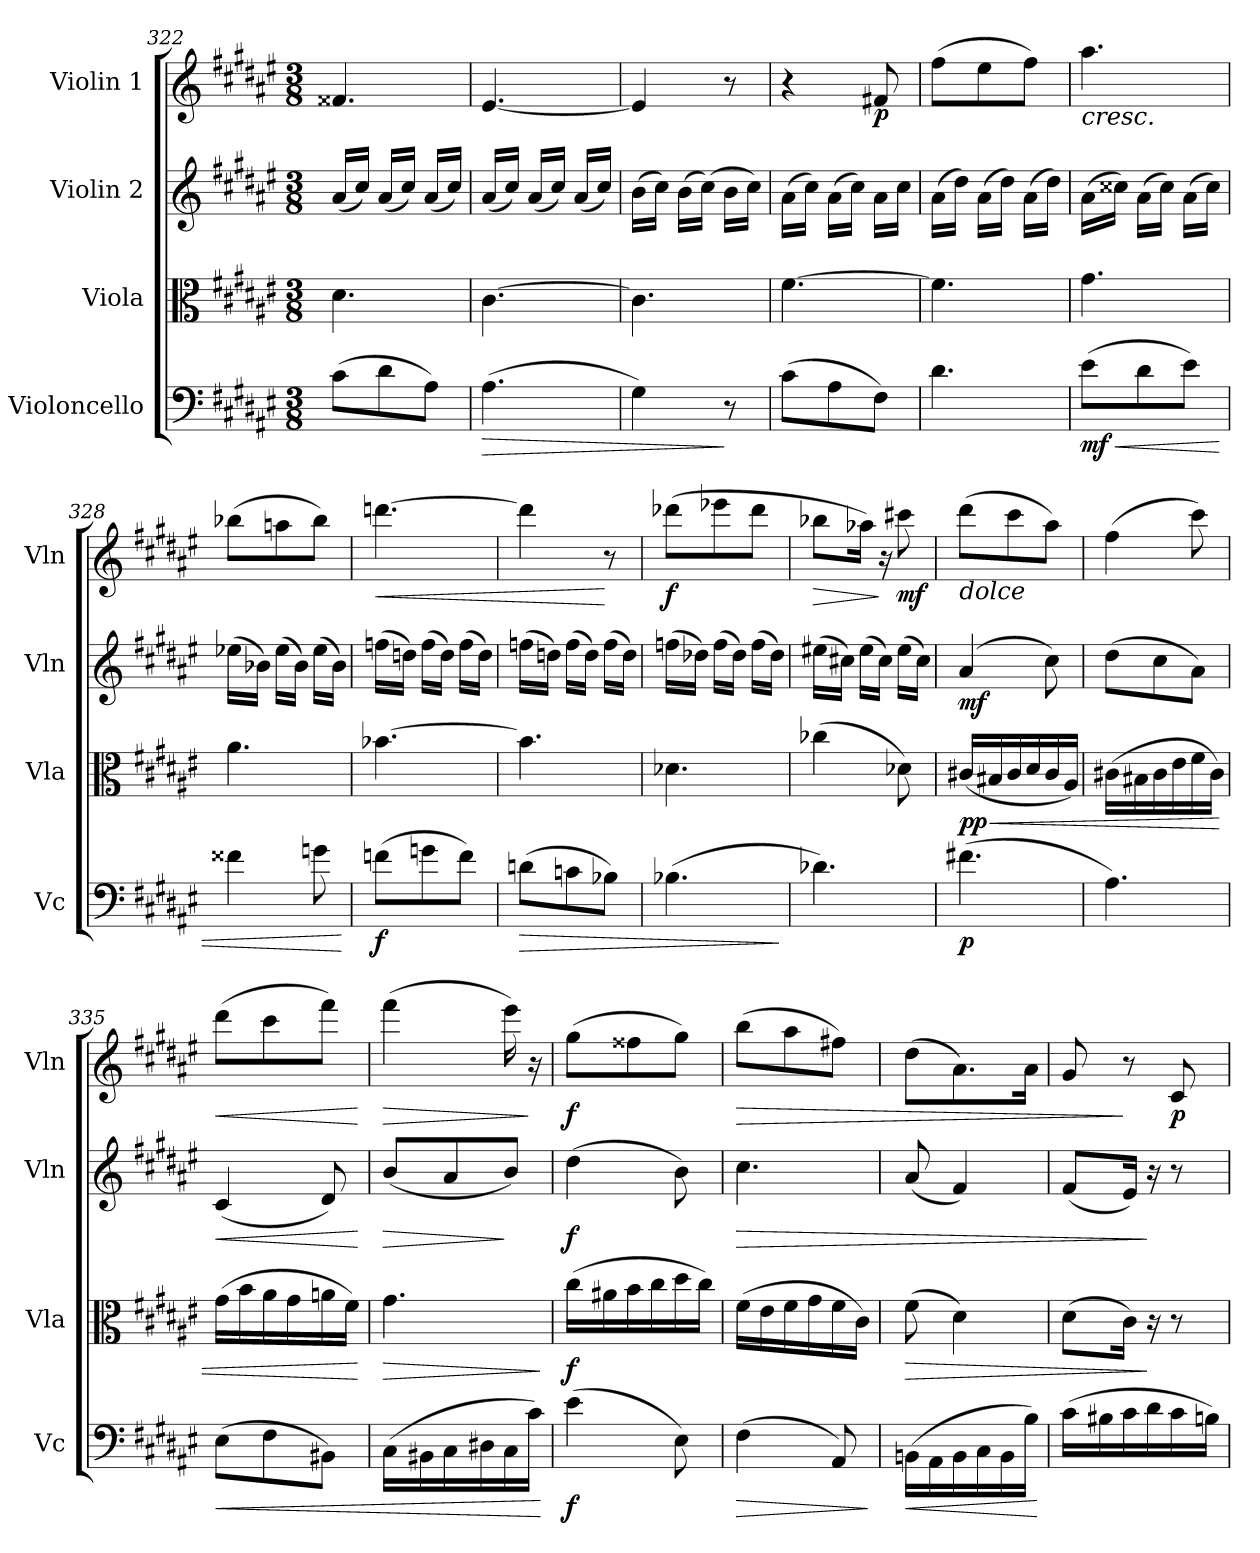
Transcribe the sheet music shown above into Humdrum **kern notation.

**kern	**dynam	**kern	**dynam	**kern	**dynam	**kern	**dynam
*part4	*part4	*part3	*part3	*part2	*part2	*part1	*part1
*staff4	*staff4	*staff3	*staff3	*staff2	*staff2	*staff1	*staff1
*I"Violoncello	*	*I"Viola	*	*I"Violin 2	*	*I"Violin 1	*
*I'Vc	*	*I'Vla	*	*I'Vln	*	*I'Vln	*
*clefF4	*	*clefC3	*	*clefG2	*	*clefG2	*
*k[f#c#g#d#a#e#]	*	*k[f#c#g#d#a#e#]	*	*k[f#c#g#d#a#e#]	*	*k[f#c#g#d#a#e#]	*
*M3/8	*	*M3/8	*	*M3/8	*	*M3/8	*
=322	=322	=322	=322	=322	=322	=322	=322
(>8c#\L	.	4.d#\	.	(>16a#/LL	.	4.f##X/	.
.	.	.	.	16cc#/JJ)	.	.	.
8d#\	.	.	.	(>16a#/LL	.	.	.
.	.	.	.	16cc#/JJ)	.	.	.
8A#\J)	.	.	.	(>16a#/LL	.	.	.
.	.	.	.	16cc#/JJ)	.	.	.
!!LO:LB:g=z
=323	=323	=323	=323	=323	=323	=323	=323
!	!LO:HP:b	!	!	!	!	!	!
(>4.A#\	>	[4.c#\	.	(>16a#/LL	.	[4.e#/	.
.	.	.	.	16cc#/JJ)	.	.	.
.	.	.	.	(>16a#/LL	.	.	.
.	.	.	.	16cc#/JJ)	.	.	.
.	.	.	.	(>16a#/LL	.	.	.
.	.	.	.	16cc#/JJ)	.	.	.
=324	=324	=324	=324	=324	=324	=324	=324
4G#\)	.	4.c#\]	.	(>16b\LL	.	4e#/]	.
.	.	.	.	16cc#\JJ)	.	.	.
.	.	.	.	(>16b\LL	.	.	.
.	.	.	.	(>16cc#\JJ)	.	.	.
8r	]	.	.	16b\LL	.	8r	.
.	.	.	.	16cc#\JJ)	.	.	.
=325	=325	=325	=325	=325	=325	=325	=325
(>8c#\L	.	[4.f#\	.	(>16a#\LL	.	4r	.
.	.	.	.	16cc#\JJ)	.	.	.
8A#\	.	.	.	(>16a#\LL	.	.	.
.	.	.	.	16cc#\JJ)	.	.	.
!	!	!	!	!	!	!	!LO:DY:b
8F#\J)	.	.	.	16a#\LL	.	8f#X/	p
.	.	.	.	16cc#\JJ	.	.	.
=326	=326	=326	=326	=326	=326	=326	=326
4.d#\	.	4.f#\]	.	(>16a#\LL	.	(>8ff#\L	.
.	.	.	.	16dd#\JJ)	.	.	.
.	.	.	.	(>16a#\LL	.	8ee#\	.
.	.	.	.	16dd#\JJ)	.	.	.
.	.	.	.	(>16a#\LL	.	8ff#\J)	.
.	.	.	.	16dd#\JJ)	.	.	.
=327	=327	=327	=327	=327	=327	=327	=327
!	!	!	!	!	!	!LO:TX:b:i:t=cresc.	!
!	!LO:HP:b	!	!	!	!	!	!
!	!LO:DY:n=1:b	!	!	!	!	!	!
(>8e#\L	< mf	4.g#\	.	(>16a#\LL	.	4.aa#\	.
.	.	.	.	16cc##X\JJ)	.	.	.
8d#\	.	.	.	(>16a#\LL	.	.	.
.	.	.	.	16cc##\JJ)	.	.	.
8e#\J)	.	.	.	(>16a#\LL	.	.	.
.	.	.	.	16cc##\JJ)	.	.	.
=328	=328	=328	=328	=328	=328	=328	=328
4f##X\	.	4.a#\	.	(>16ee-X\LL	.	(>8bb-X\L	.
.	.	.	.	16b-X\JJ)	.	.	.
.	.	.	.	(>16ee-\LL	.	8aan\	.
.	.	.	.	16b-\JJ)	.	.	.
8gn\	.	.	.	(>16ee-\LL	.	8bb-\J)	.
.	.	.	.	16b-\JJ)	.	.	.
.	[	.	.	.	.	.	.
=329	=329	=329	=329	=329	=329	=329	=329
!	!LO:DY:b	!	!	!	!	!	!LO:HP:b
(>8fn\L	f	[4.b-X\	.	(>16ffn\LL	.	[4.dddn\	<
.	.	.	.	16ddn\JJ)	.	.	.
8gn\	.	.	.	(>16ff\LL	.	.	.
.	.	.	.	16dd\JJ)	.	.	.
8f\J)	.	.	.	(>16ff\LL	.	.	.
.	.	.	.	16dd\JJ)	.	.	.
=330	=330	=330	=330	=330	=330	=330	=330
!	!LO:HP:b	!	!	!	!	!	!
(>8dn\L	>	4.b-\]	.	(>16ffn\LL	.	4ddd\]	.
.	.	.	.	16ddn\JJ)	.	.	.
8cn\	.	.	.	(>16ff\LL	.	.	.
.	.	.	.	16dd\JJ)	.	.	.
8B-X\J)	.	.	.	(>16ff\LL	.	8r	[
.	.	.	.	16dd\JJ)	.	.	.
=331	=331	=331	=331	=331	=331	=331	=331
!	!	!	!	!	!	!	!LO:DY:b
(>4.B-X\	.	4.d-X\	.	(>16ffn\LL	.	(>8ddd-X\L	f
.	.	.	.	16dd-X\JJ)	.	.	.
.	.	.	.	(>16ff\LL	.	8eee-X\	.
.	.	.	.	16dd-\JJ)	.	.	.
.	.	.	.	(>16ff\LL	.	8ddd-\J	.
.	.	.	.	16dd-\JJ)	.	.	.
.	]	.	.	.	.	.	.
=332	=332	=332	=332	=332	=332	=332	=332
!	!	!	!	!	!	!	!LO:HP:b
4.d-X\)	.	(>4cc-X\	.	(>16ee#X\LL	.	8bb-X\L	>
.	.	.	.	16cc#X\JJ)	.	.	.
.	.	.	.	(>16ee#\LL	.	16aa-X\Jk)	.
.	.	.	.	16cc#\JJ)	.	16r	]
!	!	!	!	!	!	!	!LO:DY:b
.	.	8d-X\)	.	(>16ee#\LL	.	8ccc#X\	mf
.	.	.	.	16cc#\JJ)	.	.	.
!!LO:PB:g=z
=333	=333	=333	=333	=333	=333	=333	=333
!	!	!	!	!	!	!LO:TX:b:i:t=dolce	!
!	!LO:DY:b	!	!LO:HP:b	!	!	!	!
!	!	!	!LO:DY:n=1:b	!	!LO:DY:b	!	!
(>4.f#X\	p	(<16c#X/LL	< pp	(>4a#/	mf	(>8ddd#\L	.
.	.	16B#X/	.	.	.	.	.
.	.	16c#/	.	.	.	8ccc#\	.
.	.	16d#/	.	.	.	.	.
.	.	16c#/	.	8cc#\)	.	8aa#\J)	.
.	.	16A#/JJ)	.	.	.	.	.
=334	=334	=334	=334	=334	=334	=334	=334
4.A#\)	.	(>16c#X\LL	.	(>8dd#\L	.	(>4ff#\	.
.	.	16B#X\	.	.	.	.	.
.	.	16c#\	.	8cc#\	.	.	.
.	.	16e#\	.	.	.	.	.
.	.	16f#\	.	8a#\J)	.	8ccc#\)	.
.	.	16c#\JJ)	.	.	.	.	.
=335	=335	=335	=335	=335	=335	=335	=335
!	!LO:HP:b	!	!	!	!LO:HP:b	!	!LO:HP:b
(>8E#\L	<	(>16g#\LL	.	(<4c#/	<	(>8ddd#\L	<
.	.	16b\	.	.	.	.	.
8F#\	.	16a#\	.	.	.	8ccc#\	.
.	.	16g#\	.	.	.	.	.
8BB#X\J)	.	16an\	.	8d#/)	.	8fff#\J)	.
.	.	16f#\JJ)	.	.	.	.	.
.	.	.	[	.	[	.	[
=336	=336	=336	=336	=336	=336	=336	=336
!	!	!	!LO:HP:b	!	!LO:HP:b	!	!LO:HP:b
(>16C#\LL	.	4.g#\	>	(<8b/L	>	(>4fff#\	>
16BB#X\	.	.	.	.	.	.	.
16C#\	.	.	.	8a#/	.	.	.
16D#X\	.	.	.	.	.	.	.
16C#\	.	.	.	8b/J)	]	16eee#\)	.
16c#\JJ)	.	.	.	.	.	16r	]
.	[	.	]	.	.	.	.
=337	=337	=337	=337	=337	=337	=337	=337
!	!LO:DY:b	!	!LO:DY:b	!	!LO:DY:b	!	!LO:DY:b
(>4e#\	f	(>16cc#\LL	f	(>4dd#\	f	(>8gg#\L	f
.	.	16a#X\	.	.	.	.	.
.	.	16b\	.	.	.	8ff##X\	.
.	.	16cc#\	.	.	.	.	.
8E#\)	.	16dd#\	.	8b\)	.	8gg#\J)	.
.	.	16cc#\JJ)	.	.	.	.	.
=338	=338	=338	=338	=338	=338	=338	=338
!	!LO:HP:b	!	!	!	!LO:HP:b	!	!LO:HP:b
(>4F#\	>	(>16f#\LL	.	4.cc#\	>	(>8bb\L	>
.	.	16e#\	.	.	.	.	.
.	.	16f#\	.	.	.	8aa#\	.
.	.	16g#\	.	.	.	.	.
8AA#/)	.	16f#\	.	.	.	8ff#X\J)	.
.	.	16c#\JJ)	.	.	.	.	.
.	]	.	.	.	.	.	.
=339	=339	=339	=339	=339	=339	=339	=339
!	!LO:HP:b	!	!LO:HP:b	!	!	!	!
(>16BBn\LL	<	(>8f#\	>	(<8a#/	.	(>8dd#\L	.
16AA#\	.	.	.	.	.	.	.
16BB\	.	4d#\)	.	4f#/)	.	8.a#\)	.
16C#\	.	.	.	.	.	.	.
16BB\	.	.	.	.	.	.	.
16B\JJ)	.	.	.	.	.	16a#\Jk	.
.	[	.	.	.	.	.	.
=340	=340	=340	=340	=340	=340	=340	=340
(>16c#\LL	.	(>8d#\L	.	(<8f#/L	.	8g#/	.
16B#X\	.	.	.	.	.	.	.
16c#\	.	16c#\Jk)	.	16e#/Jk)	.	8r	]
16d#\	.	16r	]	16r	]	.	.
!	!	!	!	!	!	!	!LO:DY:b
16c#\	.	8r	.	8r	.	8c#/	p
16Bn\JJ)	.	.	.	.	.	.	.
=	=	=	=	=	=	=	=
*-	*-	*-	*-	*-	*-	*-	*-
